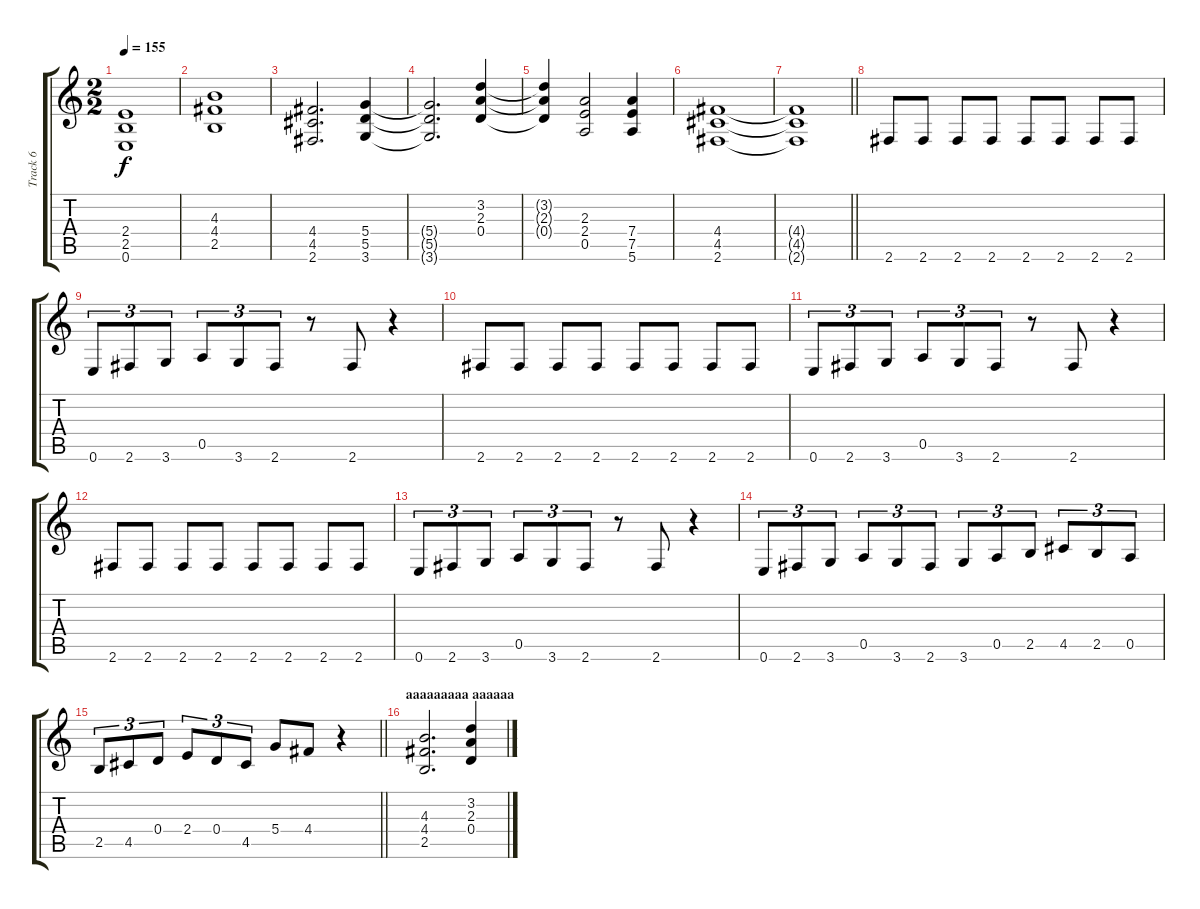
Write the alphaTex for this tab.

\track ("Track 6" "Track 6") {instrument overdrivenguitar}
\staff {score tabs}
\tuning (E4 B3 G3 D3 A2 E2) {hide}
\ts (2 2)
\tempo 155
\clef g2
\ks c
(2.4{t} 2.5{t} 0.6{t}).1{dy f} |
(4.3 4.4 2.5).1 |
(4.4 4.5 2.6).2{d} (5.4 5.5 3.6).4 |
(5.4{t} 5.5{t} 3.6{t}).2{d} (3.2 2.3 0.4).4 |
(3.2{t} 2.3{t} 0.4{t}).4 (2.3 2.4 0.5).2 (7.4 7.5 5.6).4 |
(4.4 4.5 2.6).1 |
\barLineRight lightlight
(4.4{t} 4.5{t} 2.6{t}).1 |
2.6.8 2.6.8 2.6.8 2.6.8 2.6.8 2.6.8 2.6.8 2.6.8 |
0.6.8{tu (3 2)} 2.6.8{tu (3 2)} 3.6.8{tu (3 2)} 0.5.8{tu (3 2)} 3.6.8{tu (3 2)} 2.6.8{tu (3 2)} r.8 2.6.8 r.4 |
2.6.8 2.6.8 2.6.8 2.6.8 2.6.8 2.6.8 2.6.8 2.6.8 |
0.6.8{tu (3 2)} 2.6.8{tu (3 2)} 3.6.8{tu (3 2)} 0.5.8{tu (3 2)} 3.6.8{tu (3 2)} 2.6.8{tu (3 2)} r.8 2.6.8 r.4 |
2.6.8 2.6.8 2.6.8 2.6.8 2.6.8 2.6.8 2.6.8 2.6.8 |
0.6.8{tu (3 2)} 2.6.8{tu (3 2)} 3.6.8{tu (3 2)} 0.5.8{tu (3 2)} 3.6.8{tu (3 2)} 2.6.8{tu (3 2)} r.8 2.6.8 r.4 |
0.6.8{tu (3 2)} 2.6.8{tu (3 2)} 3.6.8{tu (3 2)} 0.5.8{tu (3 2)} 3.6.8{tu (3 2)} 2.6.8{tu (3 2)} 3.6.8{tu (3 2)} 0.5.8{tu (3 2)} 2.5.8{tu (3 2)} 4.5.8{tu (3 2)} 2.5.8{tu (3 2)} 0.5.8{tu (3 2)} |
\barLineRight lightlight
2.5.8{tu (3 2)} 4.5.8{tu (3 2)} 0.4.8{tu (3 2)} 2.4.8{tu (3 2)} 0.4.8{tu (3 2)} 4.5.8{tu (3 2)} 5.4.8 4.4.8 r.4 |
\section ("" "aaaaaaaaa aaaaaa")
(4.3 4.4 2.5).2{d} (3.2 2.3 0.4).4
